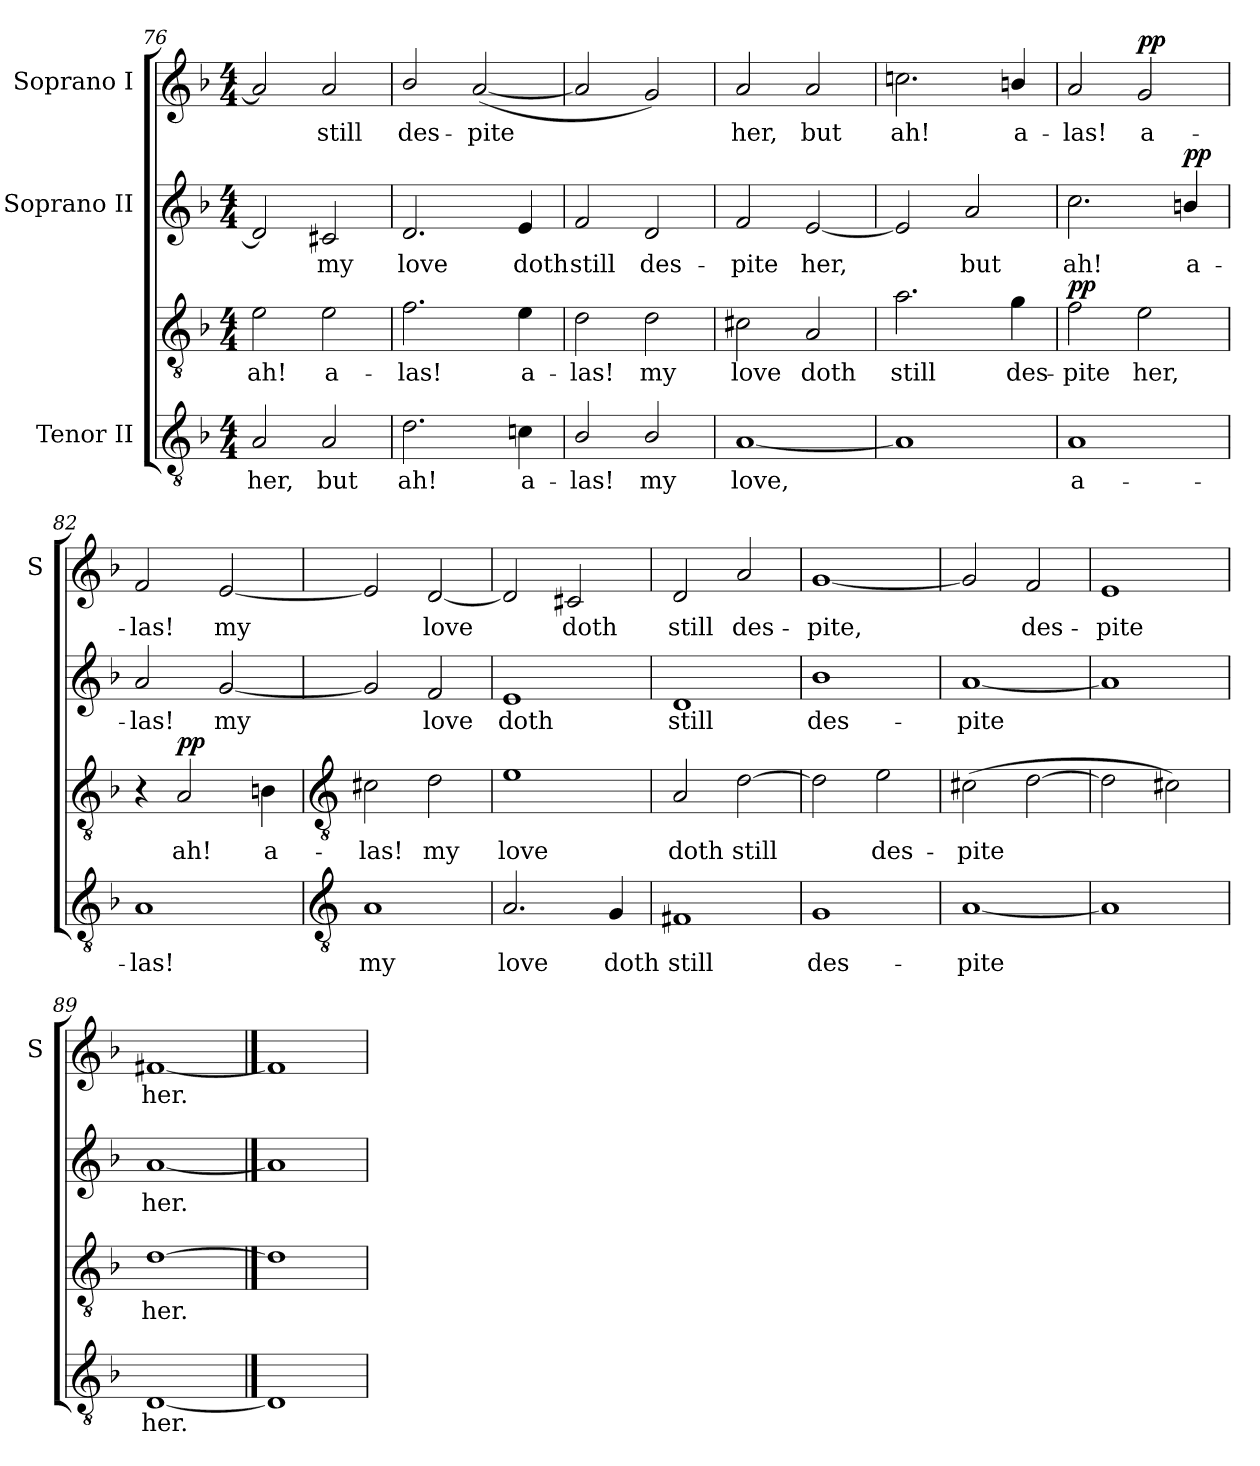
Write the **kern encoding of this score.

**kern	**text	**kern	**text	**dynam	**kern	**text	**dynam	**kern	**text	**dynam
*part3	*part3	*part3	*part3	*part3	*part2	*part2	*part2	*part1	*part1	*part1
*staff4	*staff4	*staff3	*staff3	*staff3/4	*staff2	*staff2	*staff2	*staff1	*staff1	*staff1
*I"Tenor II	*	*	*	*	*I"Soprano II	*	*	*I"Soprano I	*	*
*	*	*	*	*	*	*	*	*I'S	*	*
*clefGv2	*	*clefGv2	*	*	*clefG2	*	*	*clefG2	*	*
*k[b-]	*	*k[b-]	*	*	*k[b-]	*	*	*k[b-]	*	*
*F:	*	*F:	*	*	*F:	*	*	*F:	*	*
*M4/4	*	*M4/4	*	*	*M4/4	*	*	*M4/4	*	*
=76	=76	=76	=76	=76	=76	=76	=76	=76	=76	=76
!	!LO:LY:b	!	!LO:LY:b	!	!	!	!	!	!	!
2A	-her,	2e	ah!	.	2d]	.	.	2a]	.	.
!	!LO:LY:b	!	!LO:LY:b	!	!	!LO:LY:b	!	!	!LO:LY:b	!
2A	but	2e	a-	.	2c#X	my	.	2a	still	.
=77	=77	=77	=77	=77	=77	=77	=77	=77	=77	=77
!	!LO:LY:b	!	!LO:LY:b	!	!	!LO:LY:b	!	!	!LO:LY:b	!
2.d	-ah!	2.f	las!	.	2.d	love	.	2b-/	des-	.
!	!	!	!	!	!	!	!	!	!LO:LY:b	!
.	.	.	.	.	.	.	.	(<[2a	-pite	.
!	!LO:LY:b	!	!LO:LY:b	!	!	!LO:LY:b	!	!	!	!
4cn	a-	4e	a-	.	4e	doth	.	.	.	.
=78	=78	=78	=78	=78	=78	=78	=78	=78	=78	=78
!	!LO:LY:b	!	!LO:LY:b	!	!	!LO:LY:b	!	!	!	!
2B-/	las!	2d	-las!	.	2f	still	.	2a]	.	.
!	!LO:LY:b	!	!LO:LY:b	!	!	!LO:LY:b	!	!	!	!
2B-/	my	2d	my	.	2d	des-	.	2g)	.	.
=79	=79	=79	=79	=79	=79	=79	=79	=79	=79	=79
!	!LO:LY:b	!	!LO:LY:b	!	!	!LO:LY:b	!	!	!LO:LY:b	!
[1A	love,	2c#X\	love	.	2f	-pite	.	2a	her,	.
!	!	!	!LO:LY:b	!	!	!LO:LY:b	!	!	!LO:LY:b	!
.	.	2A	doth	.	[2e	her,	.	2a	but	.
=80	=80	=80	=80	=80	=80	=80	=80	=80	=80	=80
!	!	!	!LO:LY:b	!	!	!	!	!	!LO:LY:b	!
1A]	.	2.a	still	.	2e]	.	.	2.ccn	ah!	.
!	!	!	!	!	!	!LO:LY:b	!	!	!	!
.	.	.	.	.	2a	but	.	.	.	.
!	!	!	!LO:LY:b	!	!	!	!	!	!LO:LY:b	!
.	.	4g	des-	.	.	.	.	4bn/	a-	.
=81	=81	=81	=81	=81	=81	=81	=81	=81	=81	=81
!	!LO:LY:b	!	!LO:LY:b	!LO:DY:b=2	!	!LO:LY:b	!	!	!LO:LY:b	!
1A	a-	2f	-pite	pp	2.cc	ah!	.	2a	-las!	.
!	!	!	!LO:LY:b	!	!	!	!	!	!LO:LY:b	!LO:DY:b
.	.	2e	her,	.	.	.	.	2g	a-	pp
!	!	!	!	!	!	!LO:LY:b	!LO:DY:b	!	!	!
.	.	.	.	.	4bn/	a-	pp	.	.	.
=82	=82	=82	=82	=82	=82	=82	=82	=82	=82	=82
!	!LO:LY:b	!	!	!	!	!LO:LY:b	!	!	!LO:LY:b	!
1A	-las!	4r	.	.	2a	-las!	.	2f	-las!	.
!	!	!	!LO:LY:b	!LO:DY:b	!	!	!	!	!	!
.	.	2A	-ah!	pp	.	.	.	.	.	.
!	!	!	!	!	!	!LO:LY:b	!	!	!LO:LY:b	!
.	.	.	.	.	[2g	my	.	[2e	my	.
!	!	!	!LO:LY:b	!	!	!	!	!	!	!
.	.	4Bn	a-	.	.	.	.	.	.	.
!!LO:LB:g=z
=83	=83	=83	=83	=83	=83	=83	=83	=83	=83	=83
*clefGv2	*	*clefGv2	*	*	*	*	*	*	*	*
!	!LO:LY:b	!	!LO:LY:b	!	!	!	!	!	!	!
1A	my	2c#X	las!	.	2g]	.	.	2e]	.	.
!	!	!	!LO:LY:b	!	!	!LO:LY:b	!	!	!LO:LY:b	!
.	.	2d	my	.	2f	love	.	[2d	love	.
=84	=84	=84	=84	=84	=84	=84	=84	=84	=84	=84
!	!LO:LY:b	!	!LO:LY:b	!	!	!LO:LY:b	!	!	!	!
2.A/	love	1e	love	.	1e	doth	.	2d]	.	.
!	!	!	!	!	!	!	!	!	!LO:LY:b	!
.	.	.	.	.	.	.	.	2c#X	doth	.
!	!LO:LY:b	!	!	!	!	!	!	!	!	!
4G	doth	.	.	.	.	.	.	.	.	.
=85	=85	=85	=85	=85	=85	=85	=85	=85	=85	=85
!	!LO:LY:b	!	!LO:LY:b	!	!	!LO:LY:b	!	!	!LO:LY:b	!
1F#X	still	2A	doth	.	1d	still	.	2d	still	.
!	!	!	!LO:LY:b	!	!	!	!	!	!LO:LY:b	!
.	.	[2d	still	.	.	.	.	2a	des-	.
=86	=86	=86	=86	=86	=86	=86	=86	=86	=86	=86
!	!LO:LY:b	!	!	!	!	!LO:LY:b	!	!	!LO:LY:b	!
1G	-des-	2d]	.	.	1b-	des-	.	[1g	-pite,	.
!	!	!	!LO:LY:b	!	!	!	!	!	!	!
.	.	2e	des-	.	.	.	.	.	.	.
=87	=87	=87	=87	=87	=87	=87	=87	=87	=87	=87
!	!LO:LY:b	!	!LO:LY:b	!	!	!LO:LY:b	!	!	!	!
[1A	pite	(>2c#X	-pite	.	[1a	-pite	.	2g]	.	.
!	!	!	!	!	!	!	!	!	!LO:LY:b	!
.	.	[2d	.	.	.	.	.	2f	des-	.
=88	=88	=88	=88	=88	=88	=88	=88	=88	=88	=88
!	!	!	!	!	!	!	!	!	!LO:LY:b	!
1A]	.	2d]	.	.	1a]	.	.	1e	-pite	.
.	.	2c#X)	.	.	.	.	.	.	.	.
=89	=89	=89	=89	=89	=89	=89	=89	=89	=89	=89
!	!LO:LY:b	!	!LO:LY:b	!	!	!LO:LY:b	!	!	!LO:LY:b	!
[1D	her.	[1d	her.	.	[1a	her.	.	[1f#X	her.	.
==90	==90	==90	==90	==90	==90	==90	==90	==90	==90	==90
1D]	.	1d]	.	.	1a]	.	.	1f#]	.	.
=	=	=	=	=	=	=	=	=	=	=
*-	*-	*-	*-	*-	*-	*-	*-	*-	*-	*-
